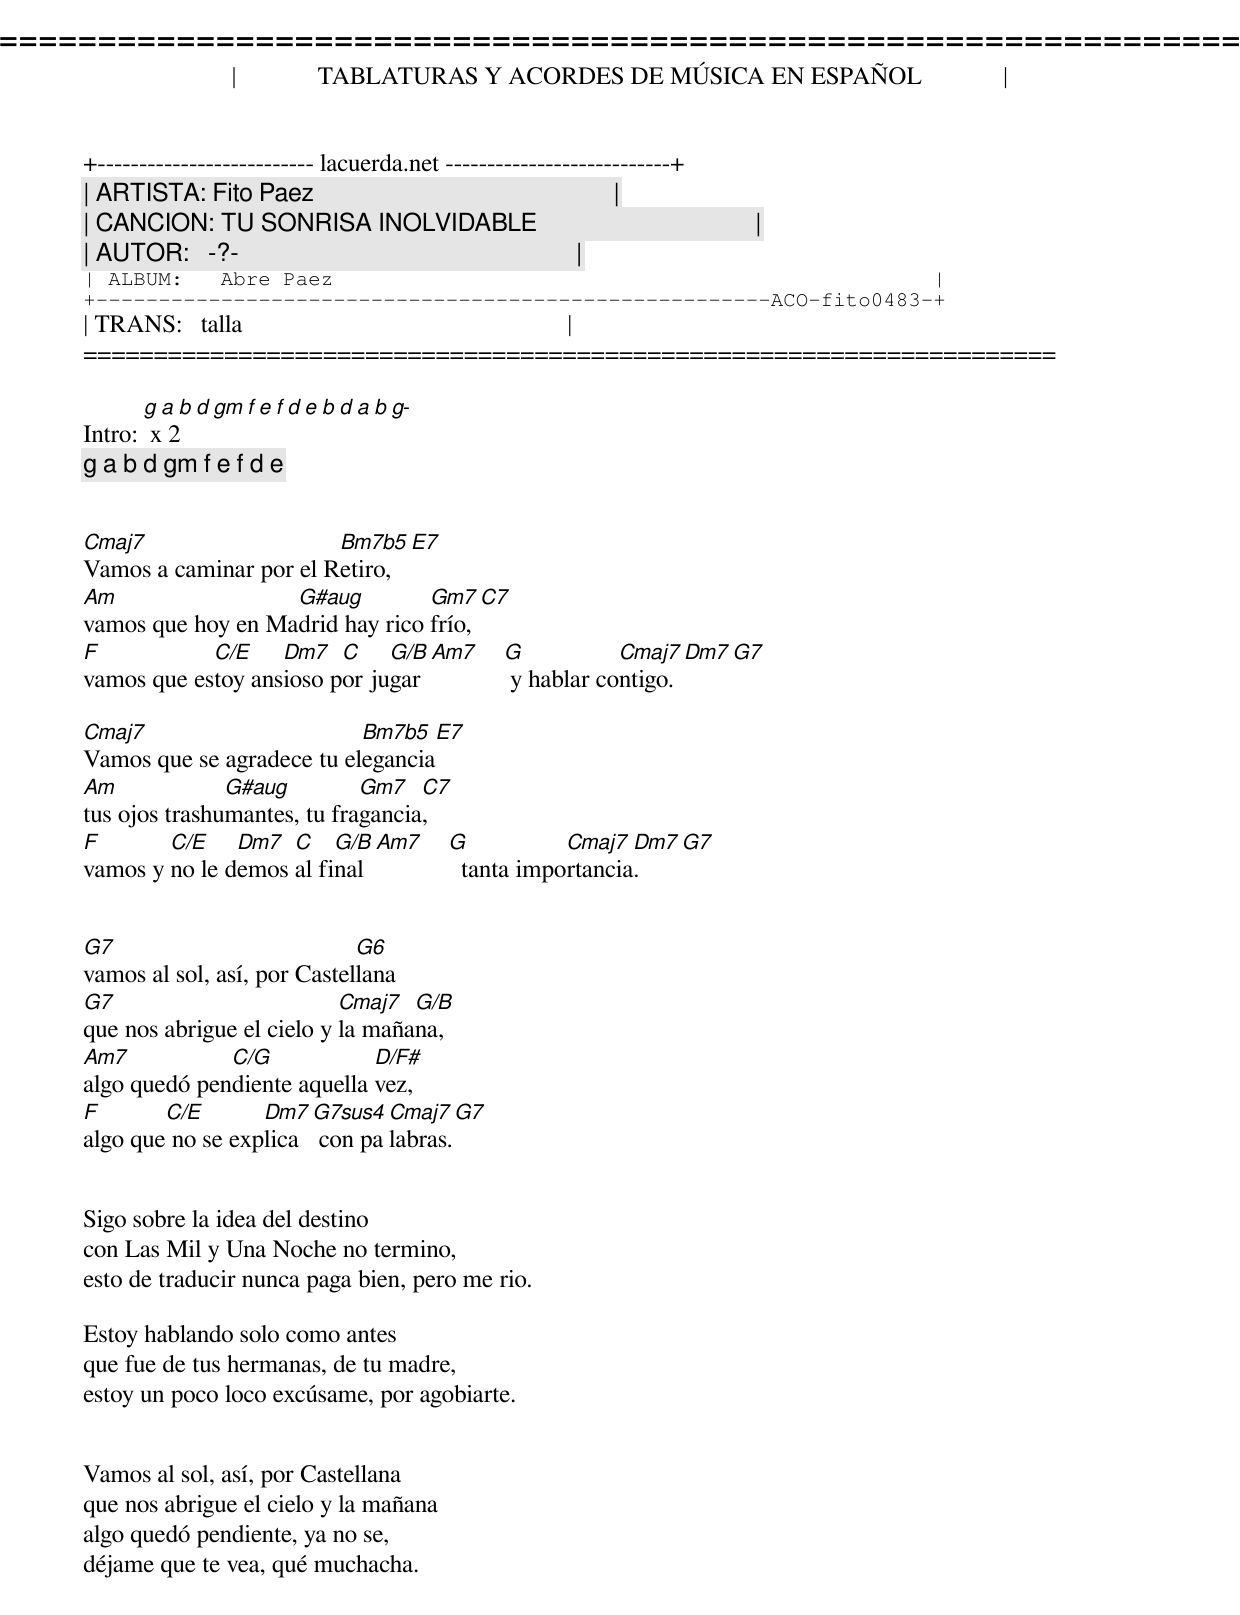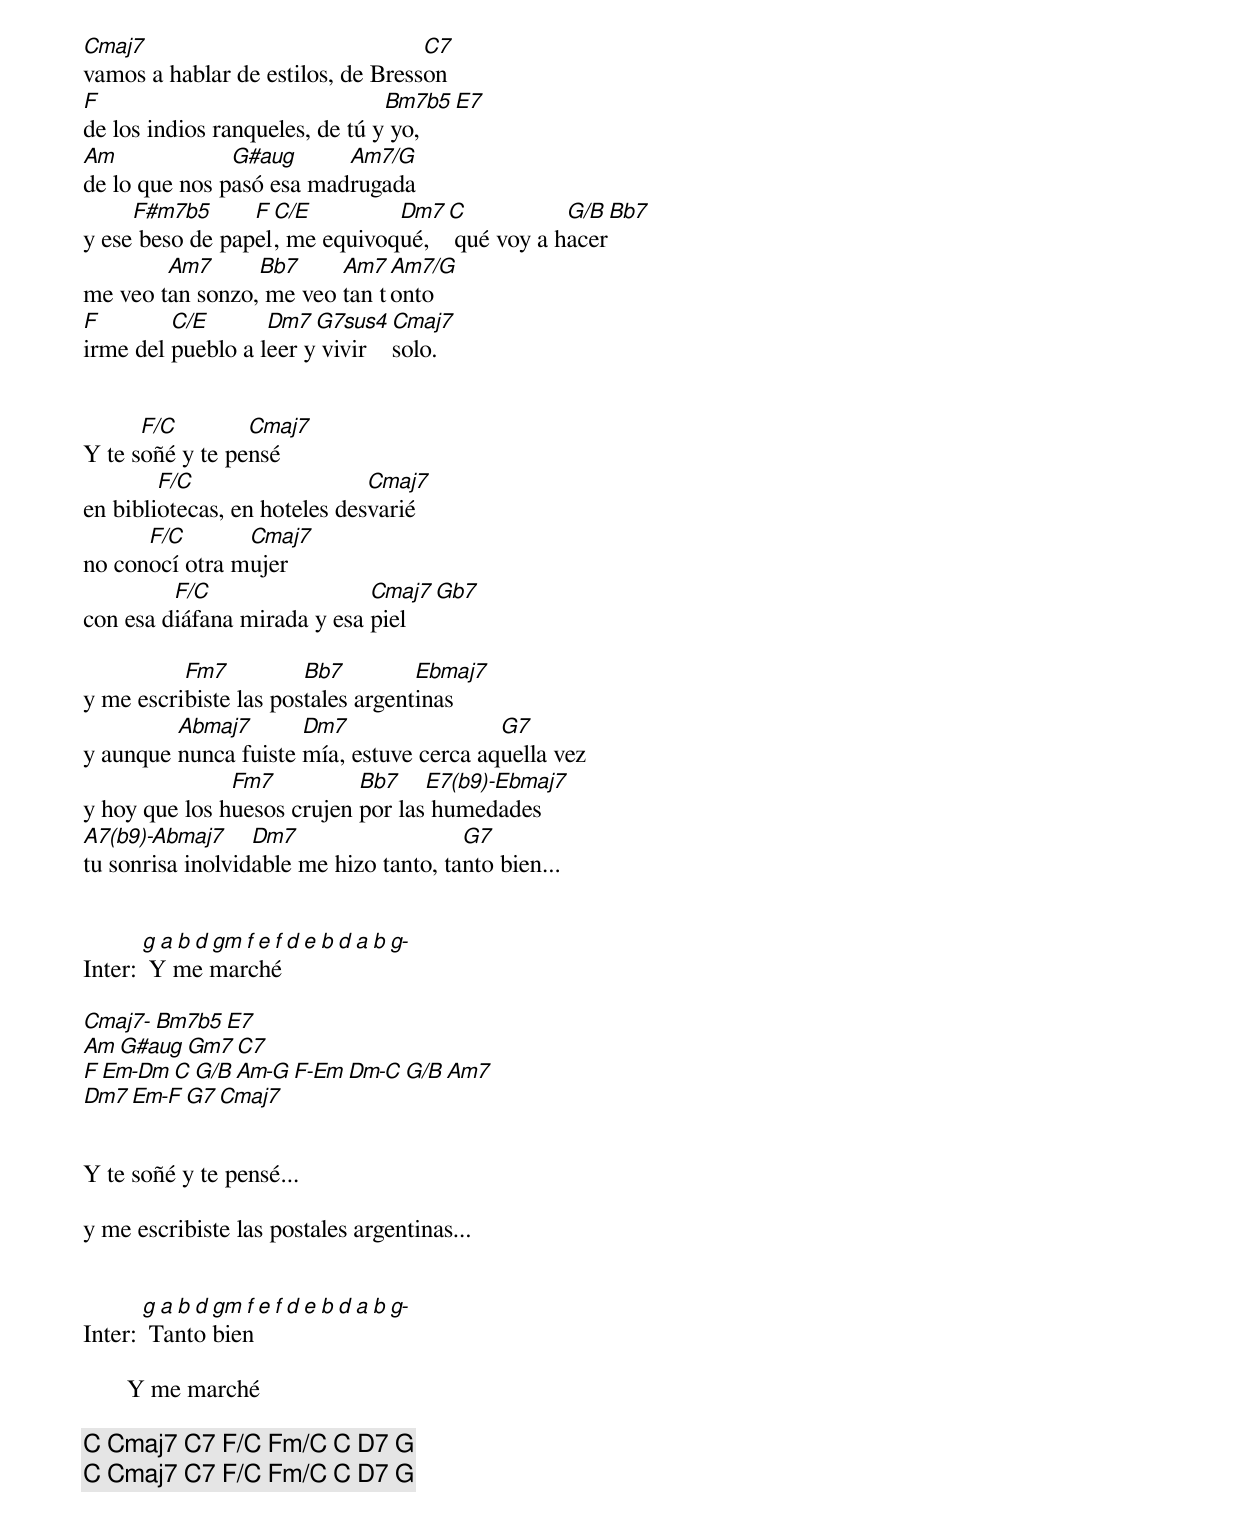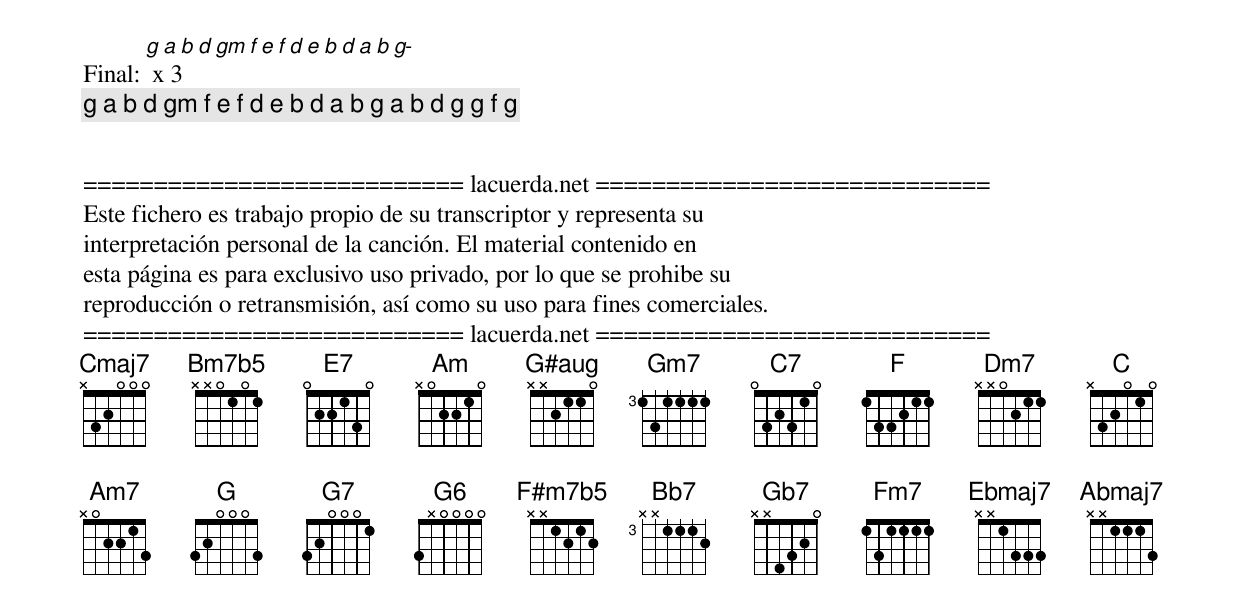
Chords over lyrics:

=====================================================================
|             TABLATURAS Y ACORDES DE MÚSICA EN ESPAÑOL             |
+-------------------------- lacuerda.net ---------------------------+
| ARTISTA: Fito Paez                                                |
| CANCION: TU SONRISA INOLVIDABLE                                   |
| AUTOR:   -?-                                                      |
| ALBUM:   Abre Paez                                                |
+------------------------------------------------------ACO-fito0483-+
| TRANS:   talla                                                    |
=====================================================================

Intro: [g a b d gm f e f d e b d a b g-] x 2
       [g a b d gm f e f d e]


Cmaj7                   Bm7b5  E7
Vamos a caminar por el Retiro,
Am                 G#aug         Gm7  C7
vamos que hoy en Madrid hay rico frío,
F           C/E    Dm7   C    G/B Am7 G           Cmaj7  Dm7 G7
vamos que estoy ansioso por jugar      y hablar contigo.

Cmaj7                      Bm7b5   E7
Vamos que se agradece tu elegancia
Am             G#aug         Gm7   C7
tus ojos trashumantes, tu fragancia,
F       C/E    Dm7  C    G/B Am7 G           Cmaj7  Dm7 G7
vamos y no le demos al final       tanta importancia.


G7                           G6
vamos al sol, así, por Castellana
G7                         Cmaj7  G/B
que nos abrigue el cielo y la mañana,
Am7           C/G            D/F#
algo quedó pendiente aquella vez,
F       C/E       Dm7 G7sus4 Cmaj7   G7
algo que no se explica con palabras.


Sigo sobre la idea del destino
con Las Mil y Una Noche no termino,
esto de traducir nunca paga bien, pero me rio.

Estoy hablando solo como antes
que fue de tus hermanas, de tu madre,
estoy un poco loco excúsame, por agobiarte.


Vamos al sol, así, por Castellana
que nos abrigue el cielo y la mañana
algo quedó pendiente, ya no se,
déjame que te vea, qué muchacha.


Cmaj7                              C7
vamos a hablar de estilos, de Bresson
F                               Bm7b5 E7
de los indios ranqueles, de tú y yo,
Am             G#aug      Am7/G
de lo que nos pasó esa madrugada
     F#m7b5      F C/E         Dm7 C           G/B  Bb7
y ese beso de papel, me equivoqué,  qué voy a hacer
        Am7      Bb7     Am7  Am7/G
me veo tan sonzo, me veo tan tonto
F        C/E       Dm7  G7sus4 Cmaj7
irme del pueblo a leer y vivir solo.


      F/C        Cmaj7
Y te soñé y te pensé
        F/C                   Cmaj7
en bibliotecas, en hoteles desvarié
      F/C       Cmaj7
no conocí otra mujer
         F/C                 Cmaj7 Gb7
con esa diáfana mirada y esa piel

          Fm7          Bb7         Ebmaj7
y me escribiste las postales argentinas
         Abmaj7       Dm7                 G7
y aunque nunca fuiste mía, estuve cerca aquella vez
               Fm7          Bb7    E7(b9)-Ebmaj7
y hoy que los huesos crujen por las humedades
A7(b9)-Abmaj7     Dm7                   G7
tu sonrisa inolvidable me hizo tanto, tanto bien...


Inter: [g a b d gm f e f d e b d a b g-] Y me marché

       Cmaj7- Bm7b5 E7
       Am G#aug Gm7 C7
       F Em-Dm C G/B Am-G F-Em Dm-C G/B Am7
       Dm7 Em-F G7 Cmaj7


Y te soñé y te pensé...

y me escribiste las postales argentinas...


Inter: [g a b d gm f e f d e b d a b g-] Tanto bien

       Y me marché

       [C Cmaj7 C7 F/C Fm/C C D7 G]
       [C Cmaj7 C7 F/C Fm/C C D7 G]


Final: [g a b d gm f e f d e b d a b g-] x 3
       [g a b d gm f e f d e b d a b g a b d g g f g]


=========================== lacuerda.net ============================
Este fichero es trabajo propio de su transcriptor y representa su
interpretación personal de la canción. El material contenido en
esta página es para exclusivo uso privado, por lo que se prohibe su
reproducción o retransmisión, así como su uso para fines comerciales.
=========================== lacuerda.net ============================
